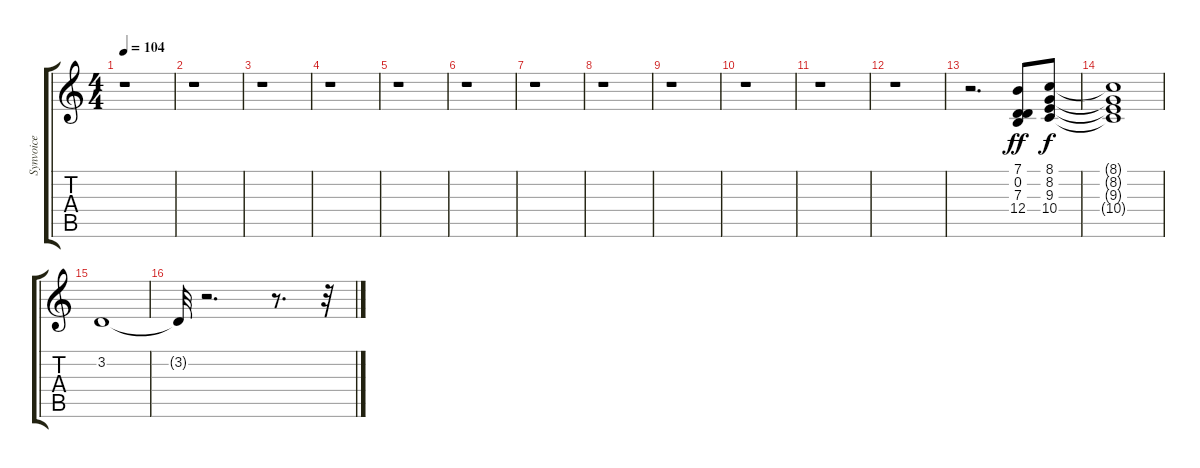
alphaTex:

\track ("Synvoice" "Synvoice") {instrument synthvoice}
\staff {score tabs}
\tuning (E4 B3 G3 D3 A2 E2) {hide}
\ts (4 4)
\tempo 104
\clef g2
\ks c
r.1{dy f} |
r.1 |
r.1 |
r.1 |
r.1 |
r.1 |
r.1 |
r.1 |
r.1 |
r.1 |
r.1 |
r.1 |
r.2{d} (7.1 0.2 7.3 12.4).8{dy ff} (8.1 8.2 9.3 10.4).8{dy f} |
(8.1{t} 8.2{t} 9.3{t} 10.4{t}).1 |
3.2.1 |
3.2{t}.32 r.2{d} r.8{d} r.32
